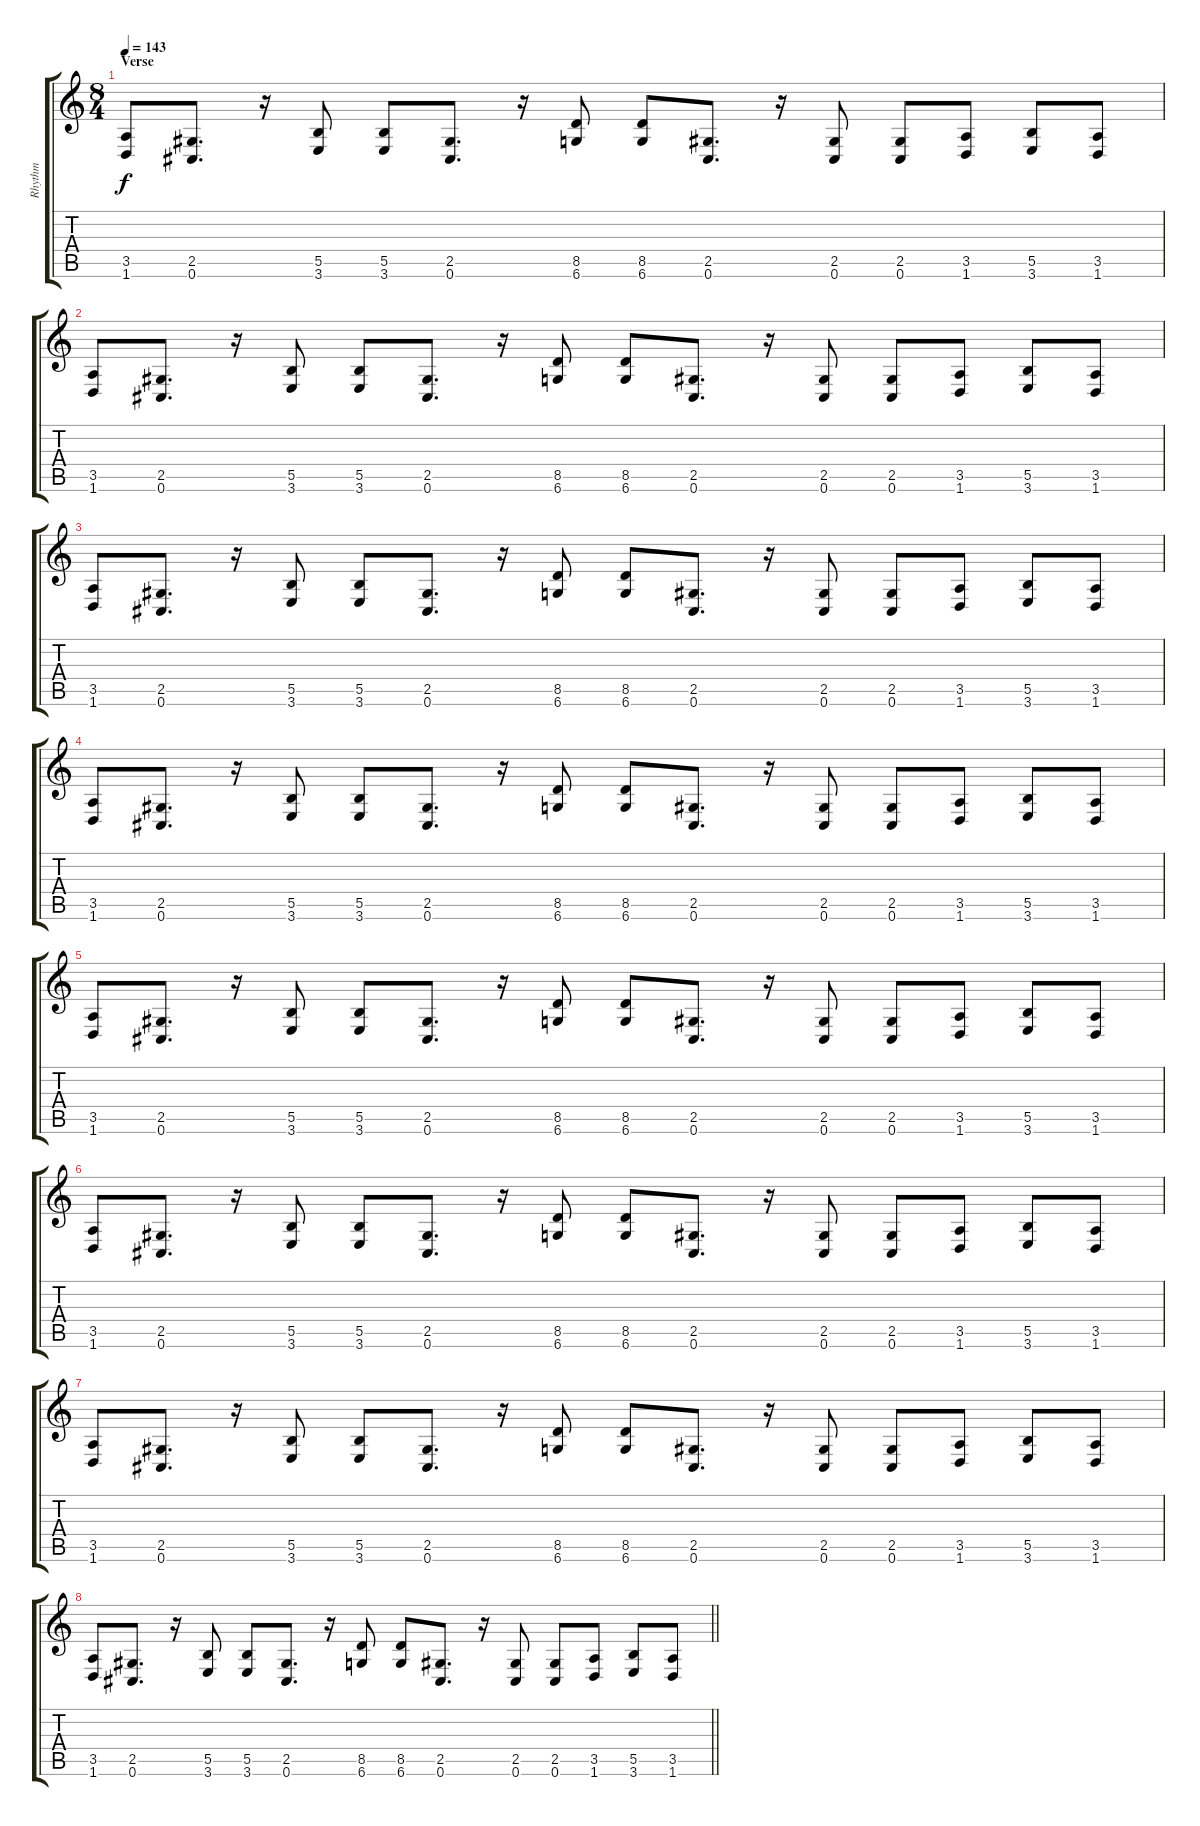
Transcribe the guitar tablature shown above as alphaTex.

\track ("Rhythm" "Rhythm") {instrument distortionguitar}
\staff {score tabs}
\tuning (Db4 Ab3 E3 B2 Gb2 Db2) {hide}
\ts (8 4)
\section ("" "Verse")
\tempo 143
\clef g2
\ks c
(3.5 1.6).8{dy f} (2.5 0.6).8{d} r.16 (5.5 3.6).8 (5.5 3.6).8 (2.5 0.6).8{d} r.16 (8.5 6.6).8 (8.5 6.6).8 (2.5 0.6).8{d} r.16 (2.5 0.6).8 (2.5 0.6).8 (3.5 1.6).8 (5.5 3.6).8 (3.5 1.6).8 |
(3.5 1.6).8 (2.5 0.6).8{d} r.16 (5.5 3.6).8 (5.5 3.6).8 (2.5 0.6).8{d} r.16 (8.5 6.6).8 (8.5 6.6).8 (2.5 0.6).8{d} r.16 (2.5 0.6).8 (2.5 0.6).8 (3.5 1.6).8 (5.5 3.6).8 (3.5 1.6).8 |
(3.5 1.6).8 (2.5 0.6).8{d} r.16 (5.5 3.6).8 (5.5 3.6).8 (2.5 0.6).8{d} r.16 (8.5 6.6).8 (8.5 6.6).8 (2.5 0.6).8{d} r.16 (2.5 0.6).8 (2.5 0.6).8 (3.5 1.6).8 (5.5 3.6).8 (3.5 1.6).8 |
(3.5 1.6).8 (2.5 0.6).8{d} r.16 (5.5 3.6).8 (5.5 3.6).8 (2.5 0.6).8{d} r.16 (8.5 6.6).8 (8.5 6.6).8 (2.5 0.6).8{d} r.16 (2.5 0.6).8 (2.5 0.6).8 (3.5 1.6).8 (5.5 3.6).8 (3.5 1.6).8 |
(3.5 1.6).8 (2.5 0.6).8{d} r.16 (5.5 3.6).8 (5.5 3.6).8 (2.5 0.6).8{d} r.16 (8.5 6.6).8 (8.5 6.6).8 (2.5 0.6).8{d} r.16 (2.5 0.6).8 (2.5 0.6).8 (3.5 1.6).8 (5.5 3.6).8 (3.5 1.6).8 |
(3.5 1.6).8 (2.5 0.6).8{d} r.16 (5.5 3.6).8 (5.5 3.6).8 (2.5 0.6).8{d} r.16 (8.5 6.6).8 (8.5 6.6).8 (2.5 0.6).8{d} r.16 (2.5 0.6).8 (2.5 0.6).8 (3.5 1.6).8 (5.5 3.6).8 (3.5 1.6).8 |
(3.5 1.6).8 (2.5 0.6).8{d} r.16 (5.5 3.6).8 (5.5 3.6).8 (2.5 0.6).8{d} r.16 (8.5 6.6).8 (8.5 6.6).8 (2.5 0.6).8{d} r.16 (2.5 0.6).8 (2.5 0.6).8 (3.5 1.6).8 (5.5 3.6).8 (3.5 1.6).8 |
\barLineRight lightlight
(3.5 1.6).8 (2.5 0.6).8{d} r.16 (5.5 3.6).8 (5.5 3.6).8 (2.5 0.6).8{d} r.16 (8.5 6.6).8 (8.5 6.6).8 (2.5 0.6).8{d} r.16 (2.5 0.6).8 (2.5 0.6).8 (3.5 1.6).8 (5.5 3.6).8 (3.5 1.6).8
